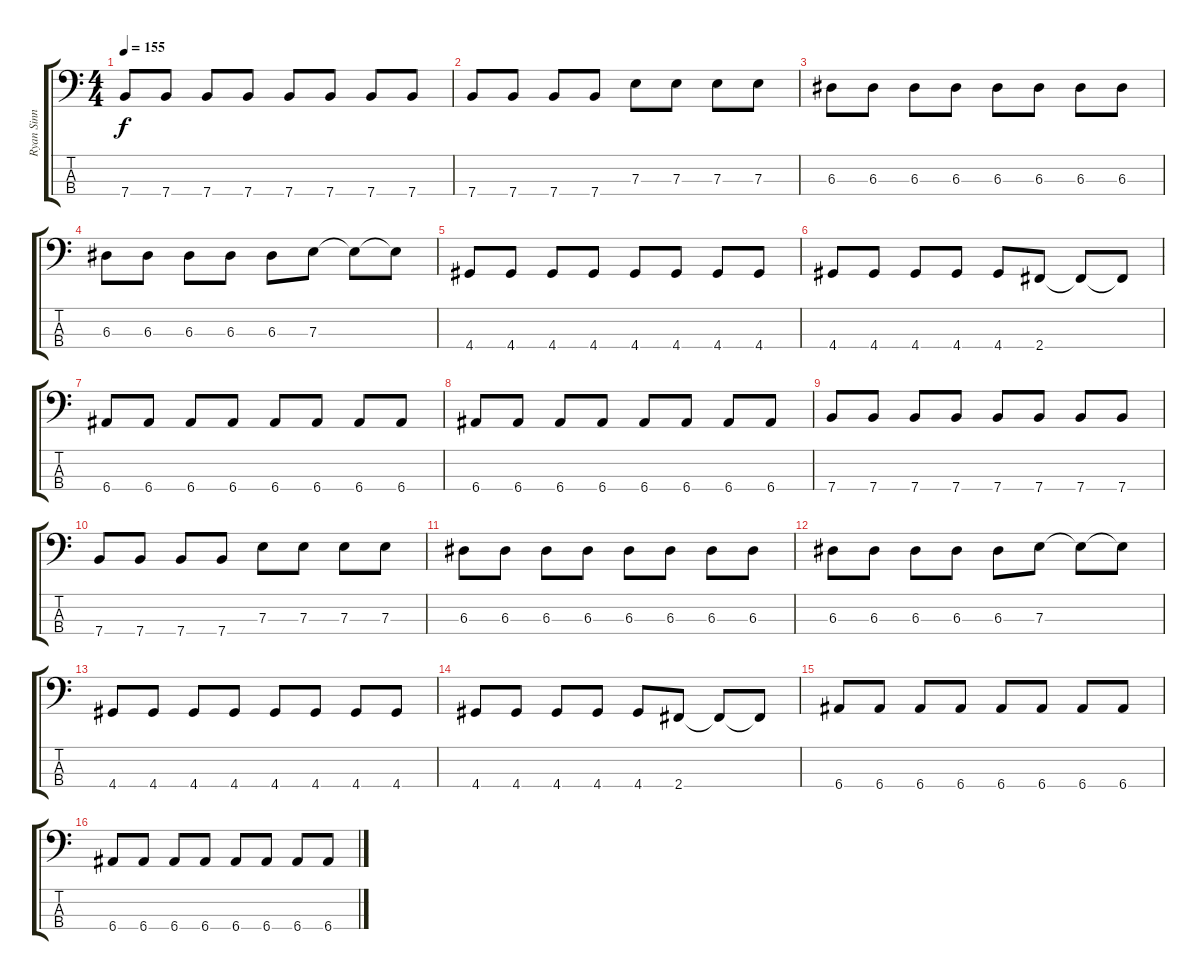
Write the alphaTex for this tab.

\track ("Ryan Sinn - Bass Guitar" "Ryan Sinn ") {instrument electricbasspick}
\staff {score tabs}
\tuning (G2 D2 A1 E1) {hide}
\ts (4 4)
\tempo 155
\clef f4
\ks c
7.4.8{dy f} 7.4.8 7.4.8 7.4.8 7.4.8 7.4.8 7.4.8 7.4.8 |
7.4.8 7.4.8 7.4.8 7.4.8 7.3.8 7.3.8 7.3.8 7.3.8 |
6.3.8 6.3.8 6.3.8 6.3.8 6.3.8 6.3.8 6.3.8 6.3.8 |
6.3.8 6.3.8 6.3.8 6.3.8 6.3.8 7.3.8 7.3{t}.8 7.3{t}.8 |
4.4.8 4.4.8 4.4.8 4.4.8 4.4.8 4.4.8 4.4.8 4.4.8 |
4.4.8 4.4.8 4.4.8 4.4.8 4.4.8 2.4.8 2.4{t}.8 2.4{t}.8 |
6.4.8 6.4.8 6.4.8 6.4.8 6.4.8 6.4.8 6.4.8 6.4.8 |
6.4.8 6.4.8 6.4.8 6.4.8 6.4.8 6.4.8 6.4.8 6.4.8 |
7.4.8 7.4.8 7.4.8 7.4.8 7.4.8 7.4.8 7.4.8 7.4.8 |
7.4.8 7.4.8 7.4.8 7.4.8 7.3.8 7.3.8 7.3.8 7.3.8 |
6.3.8 6.3.8 6.3.8 6.3.8 6.3.8 6.3.8 6.3.8 6.3.8 |
6.3.8 6.3.8 6.3.8 6.3.8 6.3.8 7.3.8 7.3{t}.8 7.3{t}.8 |
4.4.8 4.4.8 4.4.8 4.4.8 4.4.8 4.4.8 4.4.8 4.4.8 |
4.4.8 4.4.8 4.4.8 4.4.8 4.4.8 2.4.8 2.4{t}.8 2.4{t}.8 |
6.4.8 6.4.8 6.4.8 6.4.8 6.4.8 6.4.8 6.4.8 6.4.8 |
6.4.8 6.4.8 6.4.8 6.4.8 6.4.8 6.4.8 6.4.8 6.4.8
